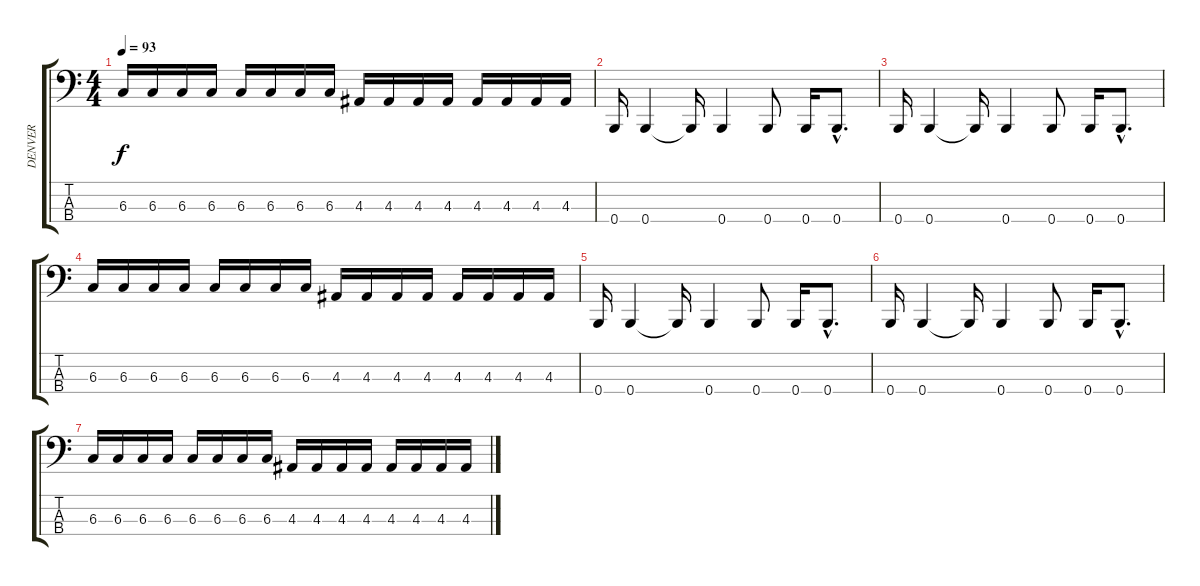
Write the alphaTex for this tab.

\track ("DENVER" "DENVER") {instrument slapbass2}
\staff {score tabs}
\tuning (E2 B1 Gb1 B0) {hide}
\ts (4 4)
\tempo 93
\clef f4
\ks c
6.3.16{dy f} 6.3.16 6.3.16 6.3.16 6.3.16 6.3.16 6.3.16 6.3.16 4.3.16 4.3.16 4.3.16 4.3.16 4.3.16 4.3.16 4.3.16 4.3.16 |
0.4.16 0.4.4 0.4{t}.16 0.4.4 0.4.8 0.4.16 0.4{hac}.8{d} |
0.4.16 0.4.4 0.4{t}.16 0.4.4 0.4.8 0.4.16 0.4{hac}.8{d} |
6.3.16 6.3.16 6.3.16 6.3.16 6.3.16 6.3.16 6.3.16 6.3.16 4.3.16 4.3.16 4.3.16 4.3.16 4.3.16 4.3.16 4.3.16 4.3.16 |
0.4.16 0.4.4 0.4{t}.16 0.4.4 0.4.8 0.4.16 0.4{hac}.8{d} |
0.4.16 0.4.4 0.4{t}.16 0.4.4 0.4.8 0.4.16 0.4{hac}.8{d} |
6.3.16 6.3.16 6.3.16 6.3.16 6.3.16 6.3.16 6.3.16 6.3.16 4.3.16 4.3.16 4.3.16 4.3.16 4.3.16 4.3.16 4.3.16 4.3.16
